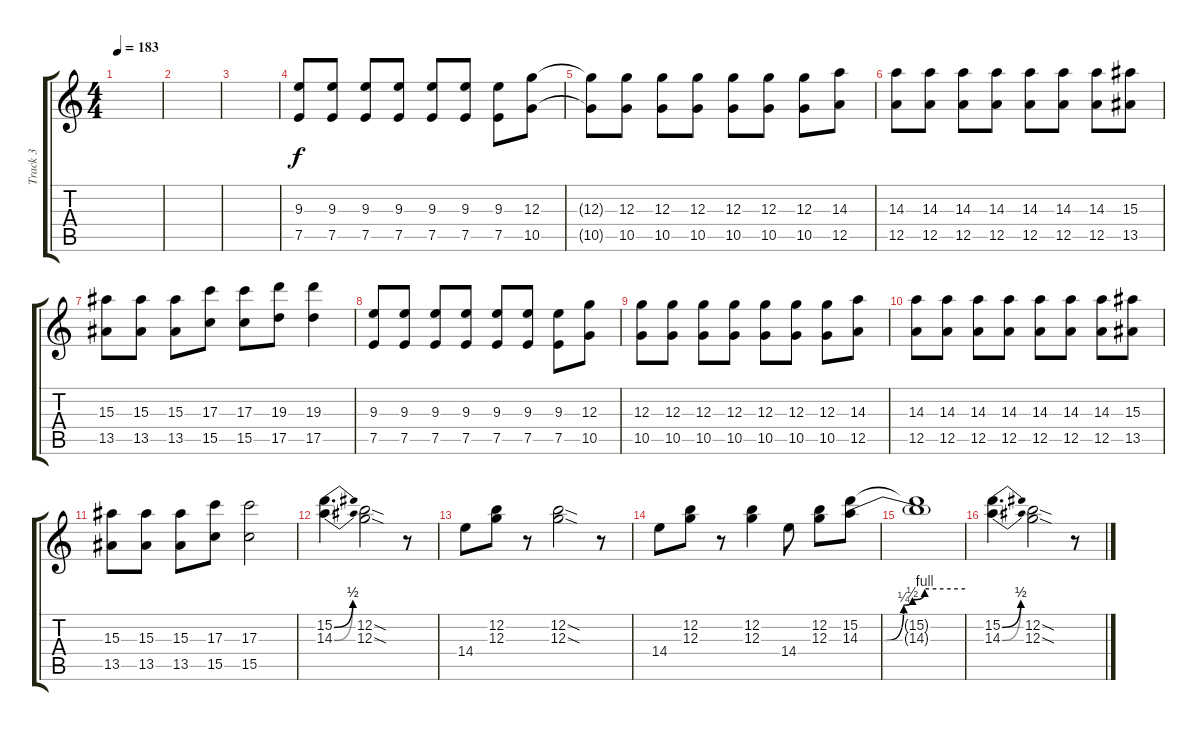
\track ("Track 3" "Track 3") {instrument overdrivenguitar}
\staff {score tabs}
\tuning (E4 B3 G3 D3 A2 E2) {hide}
\ts (4 4)
\tempo 183
\clef g2
\ks c
|
|
|
(9.3 7.5).8{dy f instrument overdrivenguitar} (9.3 7.5).8 (9.3 7.5).8 (9.3 7.5).8 (9.3 7.5).8 (9.3 7.5).8 (9.3 7.5).8 (12.3 10.5).8 |
(12.3{t} 10.5{t}).8 (12.3 10.5).8 (12.3 10.5).8 (12.3 10.5).8 (12.3 10.5).8 (12.3 10.5).8 (12.3 10.5).8 (14.3 12.5).8 |
(14.3 12.5).8 (14.3 12.5).8 (14.3 12.5).8 (14.3 12.5).8 (14.3 12.5).8 (14.3 12.5).8 (14.3 12.5).8 (15.3 13.5).8 |
(15.3 13.5).8 (15.3 13.5).8 (15.3 13.5).8 (17.3 15.5).8 (17.3 15.5).8 (19.3 17.5).8 (19.3 17.5).4 |
(9.3 7.5).8 (9.3 7.5).8 (9.3 7.5).8 (9.3 7.5).8 (9.3 7.5).8 (9.3 7.5).8 (9.3 7.5).8 (12.3 10.5).8 |
(12.3 10.5).8 (12.3 10.5).8 (12.3 10.5).8 (12.3 10.5).8 (12.3 10.5).8 (12.3 10.5).8 (12.3 10.5).8 (14.3 12.5).8 |
(14.3 12.5).8 (14.3 12.5).8 (14.3 12.5).8 (14.3 12.5).8 (14.3 12.5).8 (14.3 12.5).8 (14.3 12.5).8 (15.3 13.5).8 |
(15.3 13.5).8 (15.3 13.5).8 (15.3 13.5).8 (17.3 15.5).8 (17.3 15.5).2 |
(15.2{be (bend 0 0 60 2)} 14.3{be (bend 0 0 60 2)}).4{d} (12.2{sod} 12.3{sod}).2 r.8 |
14.4.8 (12.2 12.3).8 r.8 (12.2{sod} 12.3{sod}).2 r.8 |
14.4.8 (12.2 12.3).8 r.8 (12.2 12.3).4 14.4.8 (12.2 12.3).8 (15.2 14.3{be (custom 0 0 15 0 25 1 30 2 37 4 60 4)}).8 |
(15.2{t} 14.3{t}).1 |
(15.2{be (bend 0 0 60 2)} 14.3{be (bend 0 0 60 2)}).4{d} (12.2{sod} 12.3{sod}).2 r.8
